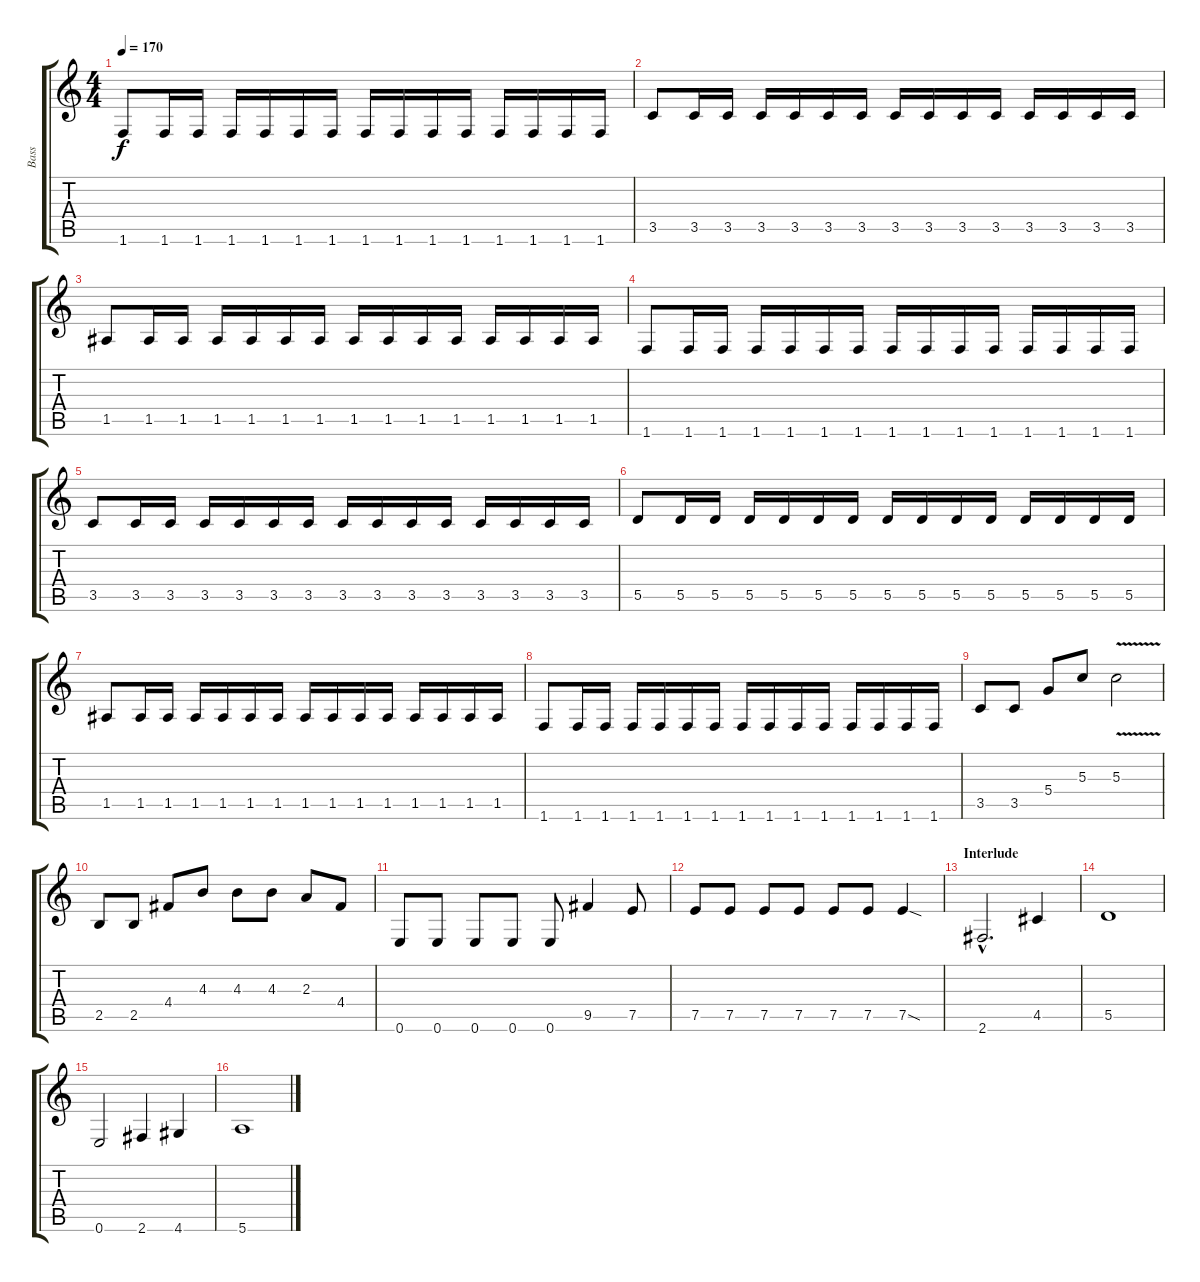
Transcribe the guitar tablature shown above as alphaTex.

\track ("Bass" "Bass") {instrument electricbassfinger}
\staff {score tabs}
\tuning (E4 B3 G3 D3 A2 E2) {hide}
\ts (4 4)
\tempo 170
\clef g2
\ks c
1.6.8{dy f} 1.6.16 1.6.16 1.6.16 1.6.16 1.6.16 1.6.16 1.6.16 1.6.16 1.6.16 1.6.16 1.6.16 1.6.16 1.6.16 1.6.16 |
3.5.8 3.5.16 3.5.16 3.5.16 3.5.16 3.5.16 3.5.16 3.5.16 3.5.16 3.5.16 3.5.16 3.5.16 3.5.16 3.5.16 3.5.16 |
1.5.8 1.5.16 1.5.16 1.5.16 1.5.16 1.5.16 1.5.16 1.5.16 1.5.16 1.5.16 1.5.16 1.5.16 1.5.16 1.5.16 1.5.16 |
1.6.8 1.6.16 1.6.16 1.6.16 1.6.16 1.6.16 1.6.16 1.6.16 1.6.16 1.6.16 1.6.16 1.6.16 1.6.16 1.6.16 1.6.16 |
3.5.8 3.5.16 3.5.16 3.5.16 3.5.16 3.5.16 3.5.16 3.5.16 3.5.16 3.5.16 3.5.16 3.5.16 3.5.16 3.5.16 3.5.16 |
5.5.8 5.5.16 5.5.16 5.5.16 5.5.16 5.5.16 5.5.16 5.5.16 5.5.16 5.5.16 5.5.16 5.5.16 5.5.16 5.5.16 5.5.16 |
1.5.8 1.5.16 1.5.16 1.5.16 1.5.16 1.5.16 1.5.16 1.5.16 1.5.16 1.5.16 1.5.16 1.5.16 1.5.16 1.5.16 1.5.16 |
1.6.8 1.6.16 1.6.16 1.6.16 1.6.16 1.6.16 1.6.16 1.6.16 1.6.16 1.6.16 1.6.16 1.6.16 1.6.16 1.6.16 1.6.16 |
3.5.8 3.5.8 5.4.8 5.3.8 5.3{v}.2 |
2.5.8 2.5.8 4.4.8 4.3.8 4.3.8 4.3.8 2.3.8 4.4.8 |
0.6.8 0.6.8 0.6.8 0.6.8 0.6.8 9.5.4 7.5.8 |
7.5.8 7.5.8 7.5.8 7.5.8 7.5.8 7.5.8 7.5{sod}.4 |
\section ("" "Interlude")
2.6{hac}.2{d} 4.5.4 |
5.5.1 |
0.6.2 2.6.4 4.6.4 |
5.6.1
